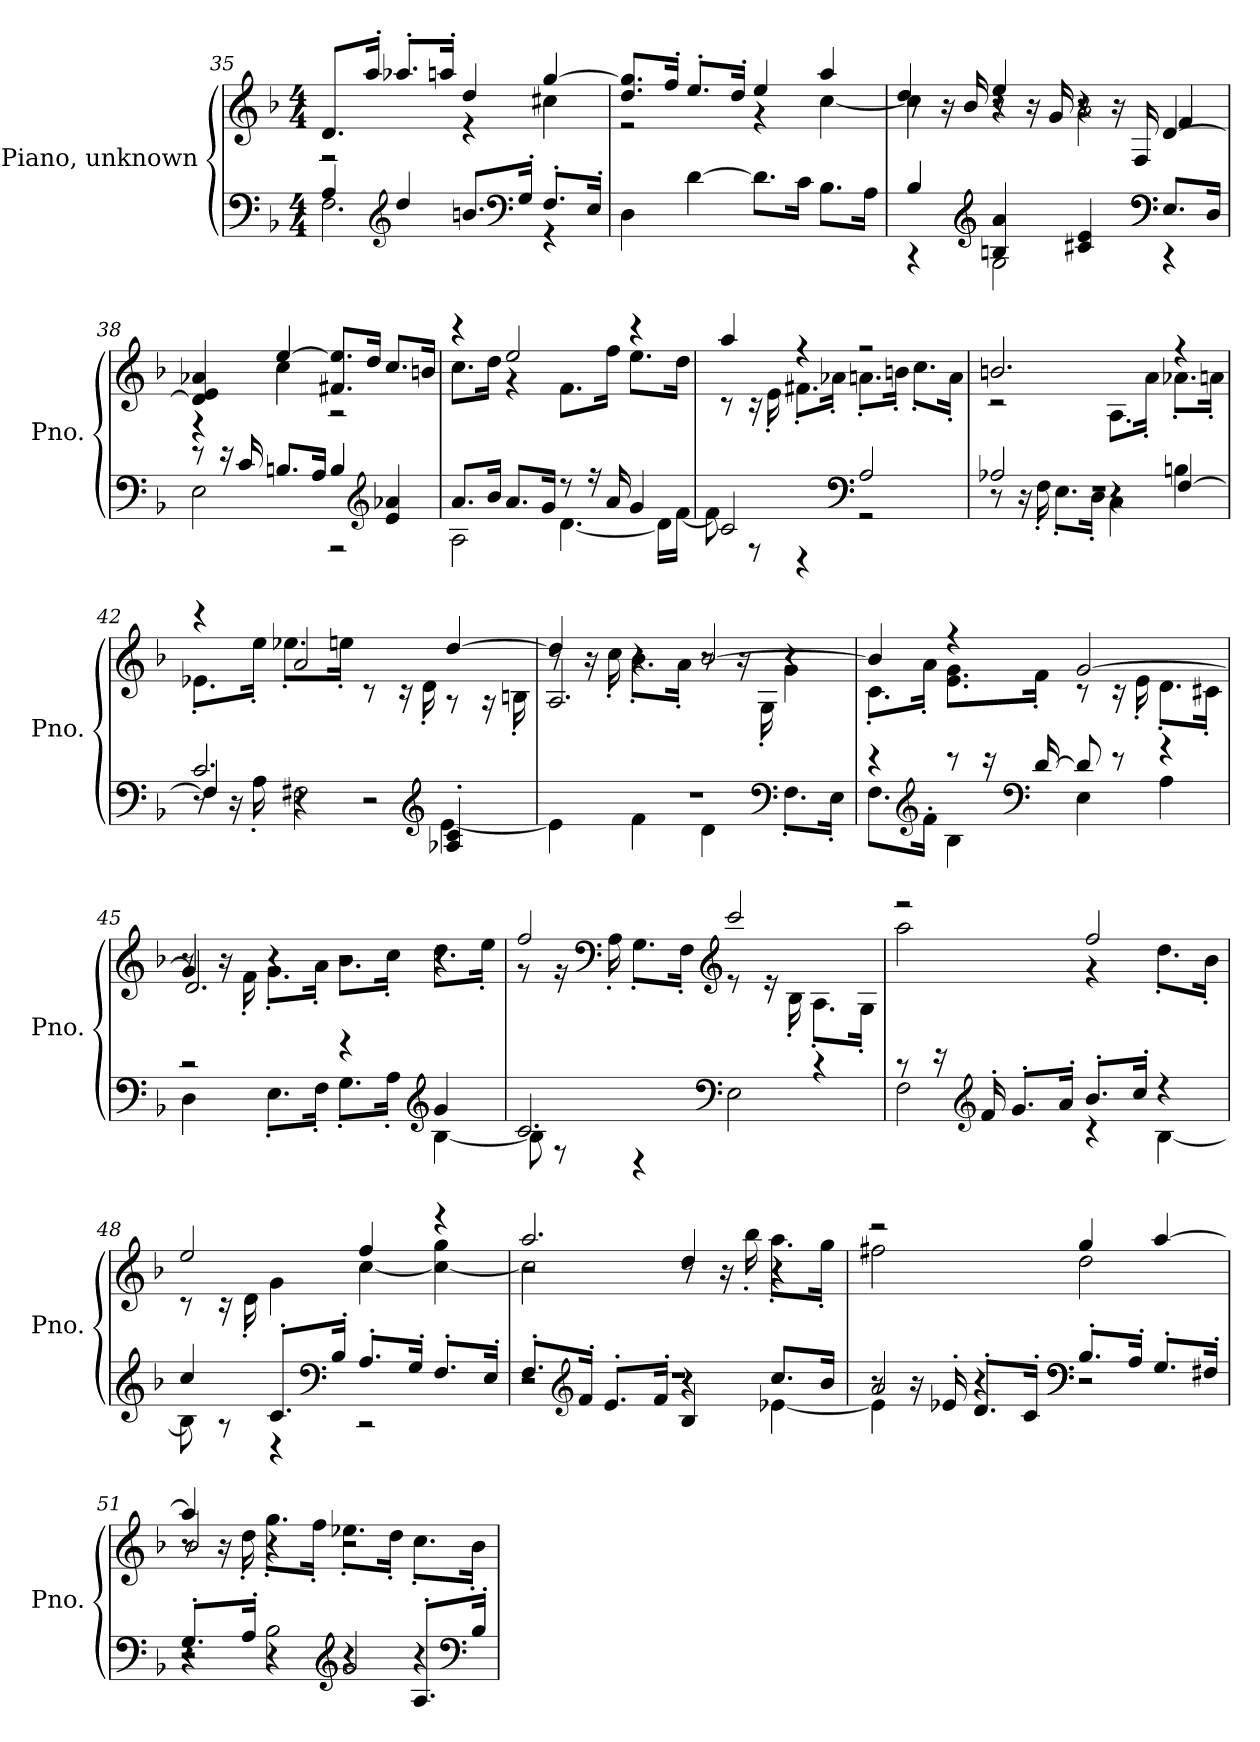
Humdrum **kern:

**kern	**kern
*part1	*part1
*staff2	*staff1
*I"Piano, unknown	*
*I'Pno.	*
*clefF4	*clefG2
*k[b-]	*k[b-]
*M4/4	*M4/4
=35	=35
*^	*^
4A/	2.F\	8.d/L	2r
.	.	16aa'/Jk	.
*clefG2	*	*	*
4dd/	.	8.aa-X'/L	.
.	.	16aan'/Jk	.
8.bn/L	.	4dd/	4r
*clefF4	*	*	*
16G'/Jk	.	.	.
8.F'/L	4r	[4gg/	4cc#X\
16E'/Jk	.	.	.
*v	*v	*	*
=36	=36	=36
4D\	8.dd/ 8.gg/]L	2r
.	16ff'/Jk	.
[4d\	8.ee'/L	.
.	16dd'/Jk	.
8.d\L]	4ee/	4r
16c\Jk	.	.
8.B-\L	4aa/	[4cc\
16A\Jk	.	.
!!LO:PB:g=z
=37	=37	=37
*^	*	*^
4B-/	4r	8r	4cc\]	4dd/
.	.	16r	.	.
.	.	16b-/	.	.
*clefG2	*	*	*	*
4Bn/ 4a/	2G\	8r	4r	4ee/
.	.	16r	.	.
.	.	16g/	.	.
4c#X/ 4e/	.	8r	2a\	4r
.	.	16r	.	.
.	.	16F/	.	.
*clefF4	*	*	*	*
8.E/L	4r	[4d/	.	4f/
16D/Jk	.	.	.	.
*	*	*	*v	*v
=38	=38	=38	=38
8r	2E\	4d/] 4e/ 4a-X/	4r
16r	.	.	.
16c/	.	.	.
8.Bn/L	.	[4ee/	4cc\
16A/Jk	.	.	.
4B/	2r	8.f#X/ 8.ee/]L	2r
.	.	16dd/Jk	.
*clefG2	*	*	*
4e/ 4a-X/	.	8.cc/L	.
.	.	16bn/Jk	.
=39	=39	=39	=39
8.a/L	2A\	4r	8.cc\L
16b-/Jk	.	.	16dd\Jk
8.a/L	.	2ee/	4r
16g/Jk	.	.	.
8r	[4.d\	.	8.f\L
16r	.	.	.
16a/	.	.	16ff\Jk
4g/	.	4r	8.ee\L
.	16d\LL]	.	.
.	[16f\JJ	.	16dd\Jk
!!LO:LB:g=z	!!
=40	=40	=40	=40
2c/	8f\]	4aa/	8r
.	8r	.	16r
.	.	.	16e'\
.	4r	4r	8.f#X'\L
.	.	.	16a-X'\Jk
*clefF4	*	*	*
2A/	2r	2r	8.an'\L
.	.	.	16bn'\Jk
.	.	.	8.cc'\L
.	.	.	16a'\Jk
=41	=41	=41	=41
*	*^	*	*
1r	8r	2A-X/	2.bn/	2r
.	16r	.	.	.
.	16F'\	.	.	.
.	8.E'\L	.	.	.
.	16D'\Jk	.	.	.
.	4C\	4r	.	8.A\L
.	.	.	.	16a'\Jk
.	4Bn\	[4F/	4r	8.a-X'\L
.	.	.	.	16an'\Jk
=42	=42	=42	=42	=42
2.c/	8r	4F/]	4r	8.e-X'\L
.	16r	.	.	.
.	16A'\	.	.	16ee'\Jk
.	2F#X\	4r	2a/	8.ee-X'\L
.	.	.	.	16een'\Jk
.	.	2r	.	8r
.	.	.	.	16r
.	.	.	.	16d'\
*clefG2	*	*	*	*
4A-X/' 4c/'	[4e\	.	[4dd/	8r
.	.	.	.	16r
.	.	.	.	16Bn'\
*	*v	*v	*	*
!!LO:LB:g=z
=43	=43	=43	=43
*	*	*	*^
1r	4e\]	4dd/]	8r	2.A/
.	.	.	16r	.
.	.	.	16cc'\	.
.	4f\	4r	8.b-'\L	.
.	.	.	16a'\Jk	.
.	4d\	[2b-/	8r	.
.	.	.	16r	.
.	.	.	16G'\	.
*clefF4	*	*	*	*
.	8.F'\L	.	4g\	4r
.	16E'\Jk	.	.	.
*	*	*	*v	*v
=44	=44	=44	=44
4r	8.F\L	4b-/]	8.c'\L
*clefG2	*	*	*
.	16f'\Jk	.	16a'\Jk
8r	4B-\	4r	8.e\ 8.g\L
16r	.	.	.
*clefF4	*	*	*
[16d/	.	.	16f'\Jk
8d/]	4E\	[2g/	8r
8r	.	.	16r
.	.	.	16e'\
4r	4A\	.	8.d'\L
.	.	.	16c#X'\Jk
=45	=45	=45	=45
*	*	*	*^
2r	4D\	4g/]	8r	2.d/
.	.	.	16r	.
.	.	.	16f'\	.
.	8.E'\L	4r	8.g'\L	.
.	16F'\Jk	.	16a'\Jk	.
4r	8.G'\L	2r	8.b-\L	.
.	16A'\Jk	.	16cc'\Jk	.
*clefG2	*	*	*	*
4g/	[4B-\	.	8.dd\L	4r
.	.	.	16ee'\Jk	.
*	*	*	*v	*v
!!LO:LB:g=z
=46	=46	=46	=46
2.c/	8B-\]	2ff/	8r
.	8r	.	16r
*	*	*clefF4	*
.	.	.	16A'\
.	4r	.	8.G'\L
.	.	.	16F'\Jk
*clefF4	*	*clefG2	*
.	2E\	2ccc/	8r
.	.	.	16r
.	.	.	16B-'\
4r	.	.	8.A'\L
.	.	.	16G'\Jk
=47	=47	=47	=47
8r	2F\	2r	2aa\
16r	.	.	.
*clefG2	*	*	*
16f'/	.	.	.
8.g'/L	.	.	.
16a'/Jk	.	.	.
8.b-'/L	4r	2ff/	4r
16cc'/Jk	.	.	.
4r	[4B-\	.	8.dd'\L
.	.	.	16b-'\Jk
=48	=48	=48	=48
4cc/	8B-\]	2ee/	8r
.	8r	.	16r
.	.	.	16d'\
8.c'/L	4r	.	4g\
*clefF4	*	*	*
16B-'/Jk	.	.	.
8.A'/L	2r	4ff/	[4cc\
16G'/Jk	.	.	.
8.F'/L	.	4r	4cc\_ 4gg\
16E'/Jk	.	.	.
!!LO:LB:g=z
=49	=49	=49	=49
*	*^	*	*^
1r	2r	8.F'/L	2.aa/	2cc\]	2r
*clefG2	*	*	*	*	*
.	.	16f'/Jk	.	.	.
.	.	8.e'/L	.	.	.
.	.	16f'/Jk	.	.	.
.	4r	4B-/	.	8r	4dd/
.	.	.	.	16r	.
.	.	.	.	16bb-'\	.
.	[4e-X\	8.cc/L	4r	8.aa'\L	4r
.	.	16b-/Jk	.	16gg'\Jk	.
*	*	*	*	*v	*v
=50	=50	=50	=50	=50
2a/	4e-\]	8r	2r	2ff#X\
.	.	16r	.	.
.	.	16e-X'/	.	.
.	4r	8.d'/L	.	.
.	.	16c'/Jk	.	.
*clefF4	*	*	*	*
2r	2r	8.B-'/L	4gg/	2dd\
.	.	16A'/Jk	.	.
.	.	8.G'/L	[4aa/	.
.	.	16F#X'/Jk	.	.
=51	=51	=51	=51	=51
*	*	*	*	*^
2r	4r	8.G'/L	4aa/]	8r	2b-/
.	.	.	.	16r	.
.	.	16A'/Jk	.	16dd'\	.
.	2B-\	4r	4r	8.gg'\L	.
.	.	.	.	16ff'\Jk	.
*clefG2	*	*	*	*	*
2g/	.	4r	2r	8.ee-X'\L	2r
.	.	.	.	16dd'\Jk	.
.	4r	8.A'/L	.	8.cc'\L	.
*clefF4	*	*	*	*	*
.	.	16B-'/Jk	.	16b-'\Jk	.
*v	*v	*v	*	*	*
*	*v	*v	*v
=	=
*-	*-
